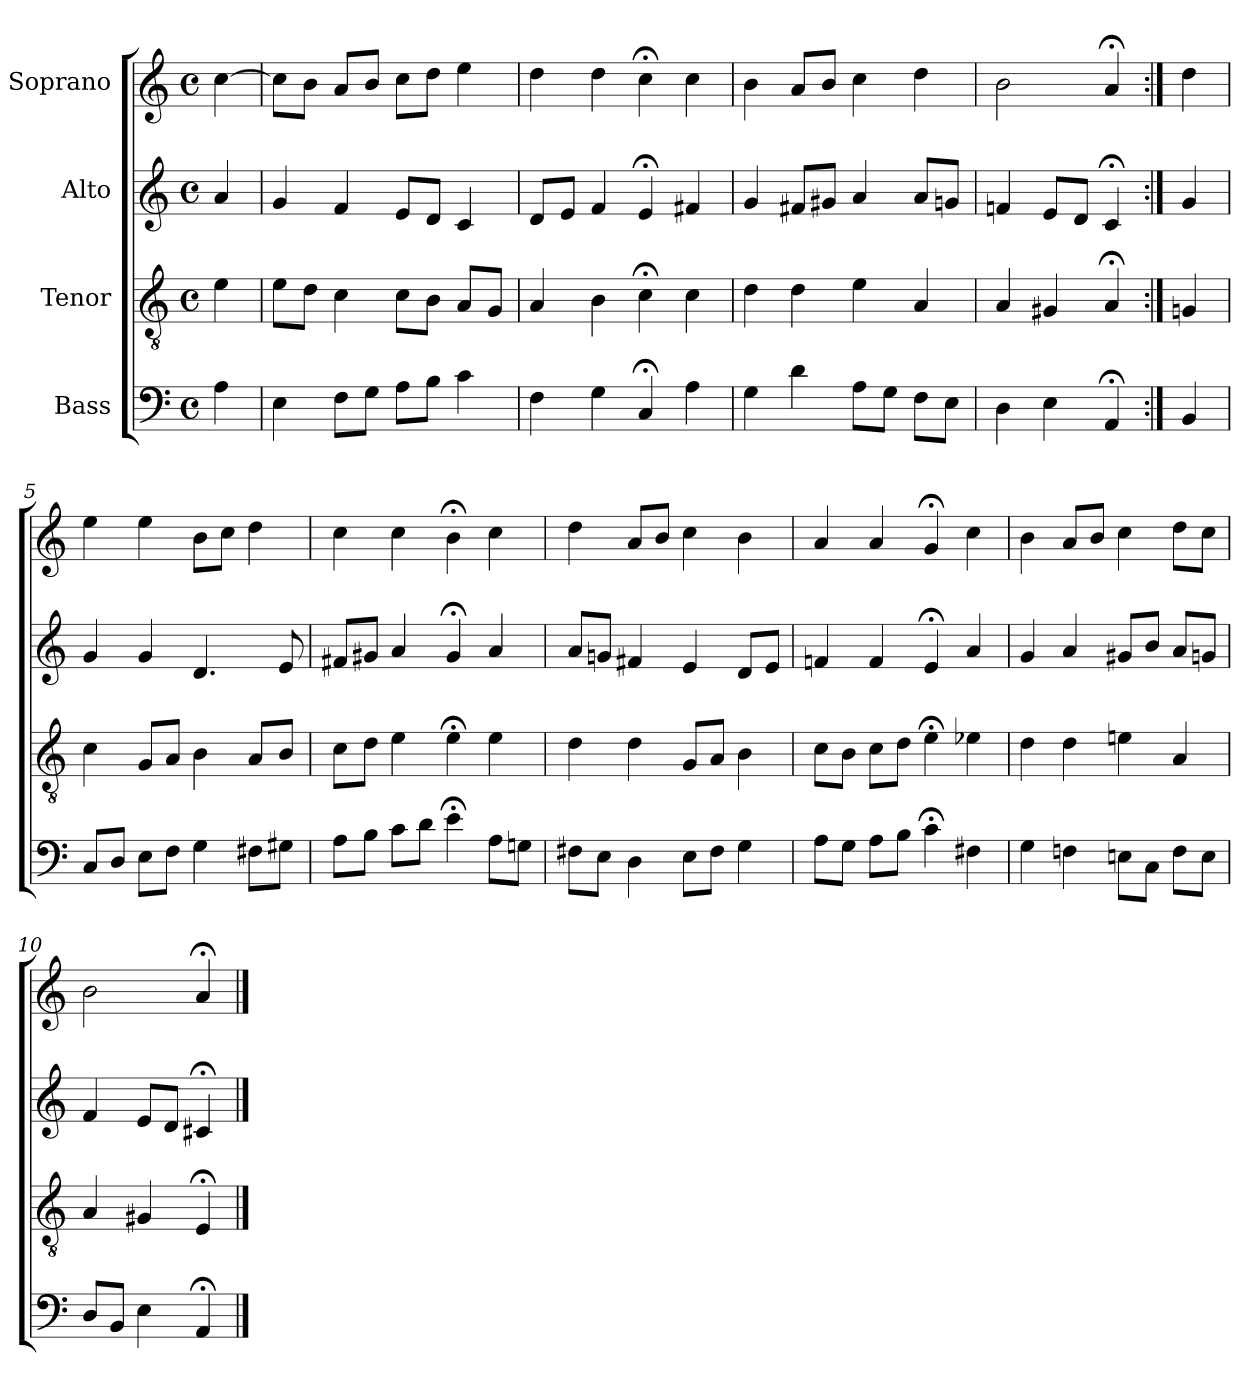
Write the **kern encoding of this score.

**kern	**kern	**kern	**kern
*part4	*part3	*part2	*part1
*staff4	*staff3	*staff2	*staff1
*I"Bass	*I"Tenor	*I"Alto	*I"Soprano
*clefF4	*clefGv2	*clefG2	*clefG2
*k[]	*k[]	*k[]	*k[]
*M4/4	*M4/4	*M4/4	*M4/4
*met(c)	*met(c)	*met(c)	*met(c)
=	=	=	=
4A	4e	4a	[4cc
=1	=1	=1	=1
4E	8eL	4g	8ccL]
.	8dJ	.	8bJ
8FL	4c	4f	8aL
8GJ	.	.	8bJ
8AL	8cL	8eL	8ccL
8BJ	8BJ	8dJ	8ddJ
4c	8AL	4c	4ee
.	8GJ	.	.
=2	=2	=2	=2
4F	4A	8dL	4dd
.	.	8eJ	.
4G	4B	4f	4dd
4C;<	4c;<	4e;<	4cc;<
4A	4c	4f#X	4cc
=3	=3	=3	=3
4G	4d	4g	4b
4d	4d	8f#XL	8aL
.	.	8g#XJ	8bJ
8AL	4e	4a	4cc
8GJ	.	.	.
8FL	4A	8aL	4dd
8EJ	.	8gnJ	.
=4	=4	=4	=4
4D	4A	4fn	2b
4E	4G#X	8eL	.
.	.	8dJ	.
4AA;<	4A;<	4c;<	4a;<
=:|!	=:|!	=:|!	=:|!
4BB	4Gn	4g	4dd
=5	=5	=5	=5
8CL	4c	4g	4ee
8DJ	.	.	.
8EL	8GL	4g	4ee
8FJ	8AJ	.	.
4G	4B	4.d	8bL
.	.	.	8ccJ
8F#XL	8AL	.	4dd
8G#XJ	8BJ	8e	.
=6	=6	=6	=6
8AL	8cL	8f#XL	4cc
8BJ	8dJ	8g#XJ	.
8cL	4e	4a	4cc
8dJ	.	.	.
4e;<	4e;<	4g#;<	4b;<
8AL	4e	4a	4cc
8GnJ	.	.	.
=7	=7	=7	=7
8F#XL	4d	8aL	4dd
8EJ	.	8gnJ	.
4D	4d	4f#X	8aL
.	.	.	8bJ
8EL	8GL	4e	4cc
8F#J	8AJ	.	.
4G	4B	8dL	4b
.	.	8eJ	.
=8	=8	=8	=8
8AL	8cL	4fn	4a
8GJ	8BJ	.	.
8AL	8cL	4f	4a
8BJ	8dJ	.	.
4c;<	4e;<	4e;<	4g;<
4F#X	4e-X	4a	4cc
=9	=9	=9	=9
4G	4d	4g	4b
4Fn	4d	4a	8aL
.	.	.	8bJ
8EnL	4en	8g#XL	4cc
8CJ	.	8bJ	.
8FL	4A	8aL	8ddL
8EJ	.	8gnJ	8ccJ
=10	=10	=10	=10
8DL	4A	4f	2b
8BBJ	.	.	.
4E	4G#X	8eL	.
.	.	8dJ	.
4AA;<	4E;<	4c#X;<	4a;<
==	==	==	==
*-	*-	*-	*-
